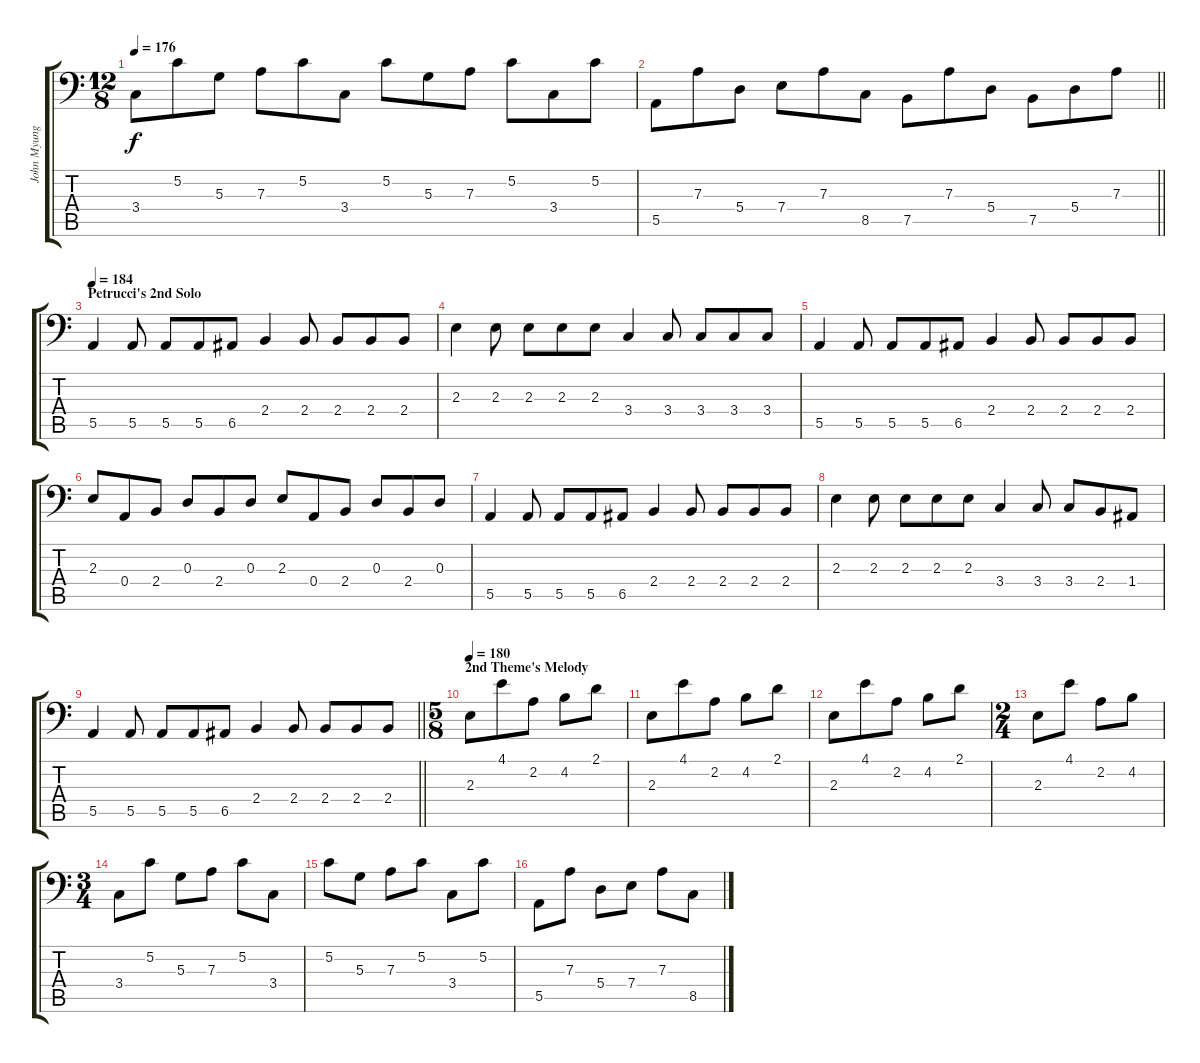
\track ("John Myung" "John Myung") {instrument electricbassfinger}
\staff {score tabs}
\tuning (C3 G2 D2 A1 E1 B0) {hide}
\ts (12 8)
\tempo 176
\clef f4
\ks c
3.4.8{dy f} 5.2.8 5.3.8 7.3.8 5.2.8 3.4.8 5.2.8 5.3.8 7.3.8 5.2.8 3.4.8 5.2.8 |
\barLineRight lightlight
5.5.8 7.3.8 5.4.8 7.4.8 7.3.8 8.5.8 7.5.8 7.3.8 5.4.8 7.5.8 5.4.8 7.3.8 |
\section ("" "Petrucci's 2nd Solo")
\tempo 184
5.5.4 5.5.8 5.5.8 5.5.8 6.5.8 2.4.4 2.4.8 2.4.8 2.4.8 2.4.8 |
2.3.4 2.3.8 2.3.8 2.3.8 2.3.8 3.4.4 3.4.8 3.4.8 3.4.8 3.4.8 |
5.5.4 5.5.8 5.5.8 5.5.8 6.5.8 2.4.4 2.4.8 2.4.8 2.4.8 2.4.8 |
2.3.8 0.4.8 2.4.8 0.3.8 2.4.8 0.3.8 2.3.8 0.4.8 2.4.8 0.3.8 2.4.8 0.3.8 |
5.5.4 5.5.8 5.5.8 5.5.8 6.5.8 2.4.4 2.4.8 2.4.8 2.4.8 2.4.8 |
2.3.4 2.3.8 2.3.8 2.3.8 2.3.8 3.4.4 3.4.8 3.4.8 2.4.8 1.4.8 |
\barLineRight lightlight
5.5.4 5.5.8 5.5.8 5.5.8 6.5.8 2.4.4 2.4.8 2.4.8 2.4.8 2.4.8 |
\ts (5 8)
\section ("" "2nd Theme's Melody")
\tempo 180
2.3.8 4.1.8 2.2.8 4.2.8 2.1.8 |
2.3.8 4.1.8 2.2.8 4.2.8 2.1.8 |
2.3.8 4.1.8 2.2.8 4.2.8 2.1.8 |
\ts (2 4)
2.3.8 4.1.8 2.2.8 4.2.8 |
\ts (3 4)
3.4.8 5.2.8 5.3.8 7.3.8 5.2.8 3.4.8 |
5.2.8 5.3.8 7.3.8 5.2.8 3.4.8 5.2.8 |
5.5.8 7.3.8 5.4.8 7.4.8 7.3.8 8.5.8
